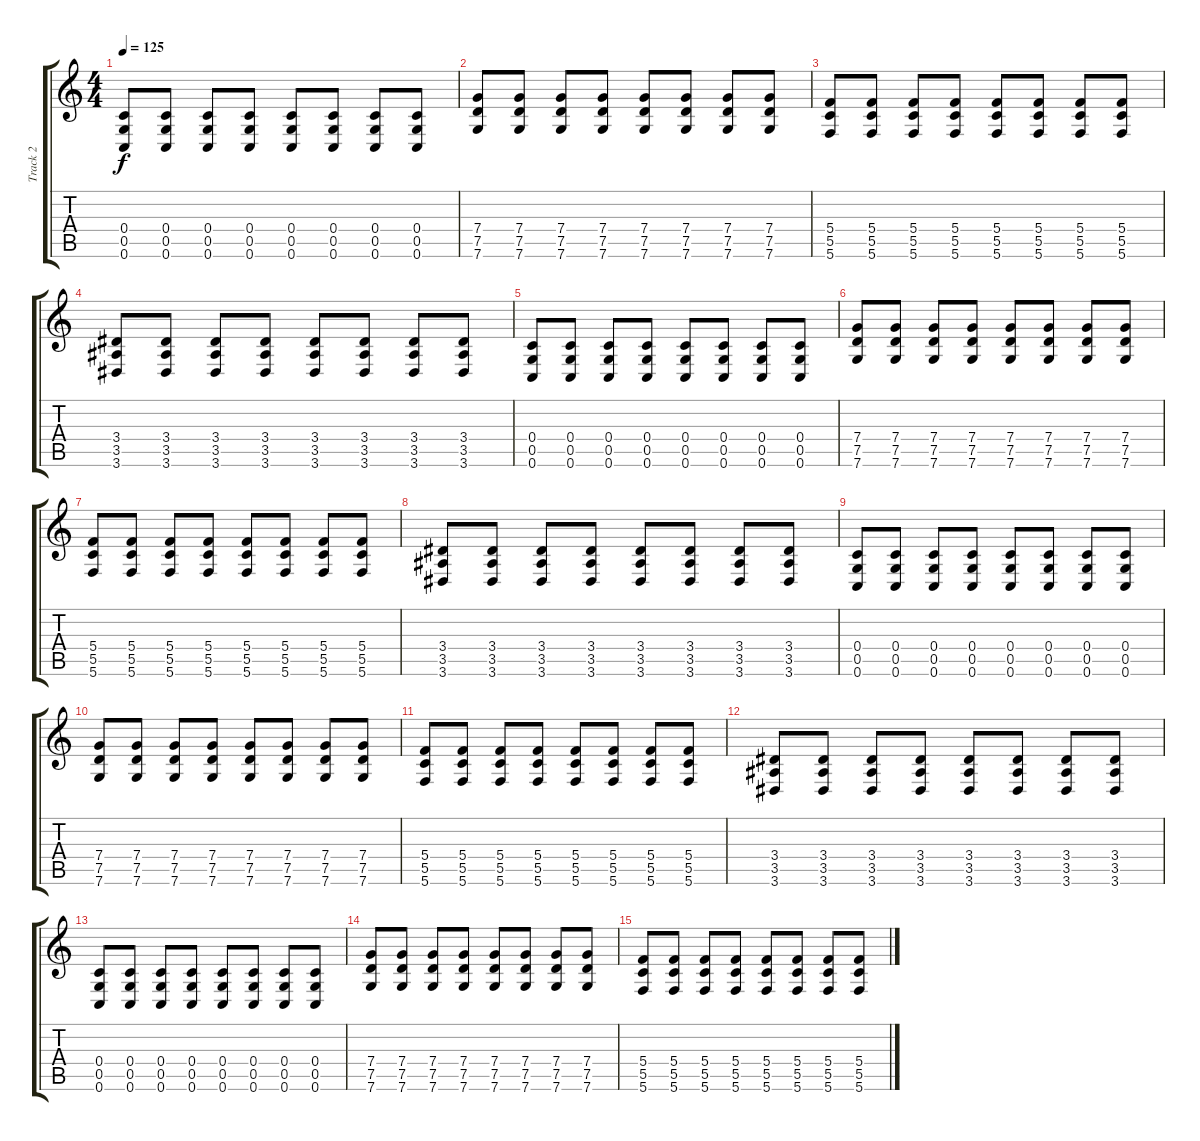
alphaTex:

\track ("Track 2" "Track 2") {instrument distortionguitar}
\staff {score tabs}
\tuning (D4 A3 F3 C3 G2 C2) {hide}
\ts (4 4)
\tempo 125
\clef g2
\ks c
(0.4 0.5 0.6).8{dy f} (0.4 0.5 0.6).8 (0.4 0.5 0.6).8 (0.4 0.5 0.6).8 (0.4 0.5 0.6).8 (0.4 0.5 0.6).8 (0.4 0.5 0.6).8 (0.4 0.5 0.6).8 |
(7.4 7.5 7.6).8 (7.4 7.5 7.6).8 (7.4 7.5 7.6).8 (7.4 7.5 7.6).8 (7.4 7.5 7.6).8 (7.4 7.5 7.6).8 (7.4 7.5 7.6).8 (7.4 7.5 7.6).8 |
(5.4 5.5 5.6).8 (5.4 5.5 5.6).8 (5.4 5.5 5.6).8 (5.4 5.5 5.6).8 (5.4 5.5 5.6).8 (5.4 5.5 5.6).8 (5.4 5.5 5.6).8 (5.4 5.5 5.6).8 |
(3.4 3.5 3.6).8 (3.4 3.5 3.6).8 (3.4 3.5 3.6).8 (3.4 3.5 3.6).8 (3.4 3.5 3.6).8 (3.4 3.5 3.6).8 (3.4 3.5 3.6).8 (3.4 3.5 3.6).8 |
(0.4 0.5 0.6).8 (0.4 0.5 0.6).8 (0.4 0.5 0.6).8 (0.4 0.5 0.6).8 (0.4 0.5 0.6).8 (0.4 0.5 0.6).8 (0.4 0.5 0.6).8 (0.4 0.5 0.6).8 |
(7.4 7.5 7.6).8 (7.4 7.5 7.6).8 (7.4 7.5 7.6).8 (7.4 7.5 7.6).8 (7.4 7.5 7.6).8 (7.4 7.5 7.6).8 (7.4 7.5 7.6).8 (7.4 7.5 7.6).8 |
(5.4 5.5 5.6).8 (5.4 5.5 5.6).8 (5.4 5.5 5.6).8 (5.4 5.5 5.6).8 (5.4 5.5 5.6).8 (5.4 5.5 5.6).8 (5.4 5.5 5.6).8 (5.4 5.5 5.6).8 |
(3.4 3.5 3.6).8 (3.4 3.5 3.6).8 (3.4 3.5 3.6).8 (3.4 3.5 3.6).8 (3.4 3.5 3.6).8 (3.4 3.5 3.6).8 (3.4 3.5 3.6).8 (3.4 3.5 3.6).8 |
(0.4 0.5 0.6).8 (0.4 0.5 0.6).8 (0.4 0.5 0.6).8 (0.4 0.5 0.6).8 (0.4 0.5 0.6).8 (0.4 0.5 0.6).8 (0.4 0.5 0.6).8 (0.4 0.5 0.6).8 |
(7.4 7.5 7.6).8 (7.4 7.5 7.6).8 (7.4 7.5 7.6).8 (7.4 7.5 7.6).8 (7.4 7.5 7.6).8 (7.4 7.5 7.6).8 (7.4 7.5 7.6).8 (7.4 7.5 7.6).8 |
(5.4 5.5 5.6).8 (5.4 5.5 5.6).8 (5.4 5.5 5.6).8 (5.4 5.5 5.6).8 (5.4 5.5 5.6).8 (5.4 5.5 5.6).8 (5.4 5.5 5.6).8 (5.4 5.5 5.6).8 |
(3.4 3.5 3.6).8 (3.4 3.5 3.6).8 (3.4 3.5 3.6).8 (3.4 3.5 3.6).8 (3.4 3.5 3.6).8 (3.4 3.5 3.6).8 (3.4 3.5 3.6).8 (3.4 3.5 3.6).8 |
(0.4 0.5 0.6).8 (0.4 0.5 0.6).8 (0.4 0.5 0.6).8 (0.4 0.5 0.6).8 (0.4 0.5 0.6).8 (0.4 0.5 0.6).8 (0.4 0.5 0.6).8 (0.4 0.5 0.6).8 |
(7.4 7.5 7.6).8 (7.4 7.5 7.6).8 (7.4 7.5 7.6).8 (7.4 7.5 7.6).8 (7.4 7.5 7.6).8 (7.4 7.5 7.6).8 (7.4 7.5 7.6).8 (7.4 7.5 7.6).8 |
(5.4 5.5 5.6).8 (5.4 5.5 5.6).8 (5.4 5.5 5.6).8 (5.4 5.5 5.6).8 (5.4 5.5 5.6).8 (5.4 5.5 5.6).8 (5.4 5.5 5.6).8 (5.4 5.5 5.6).8
